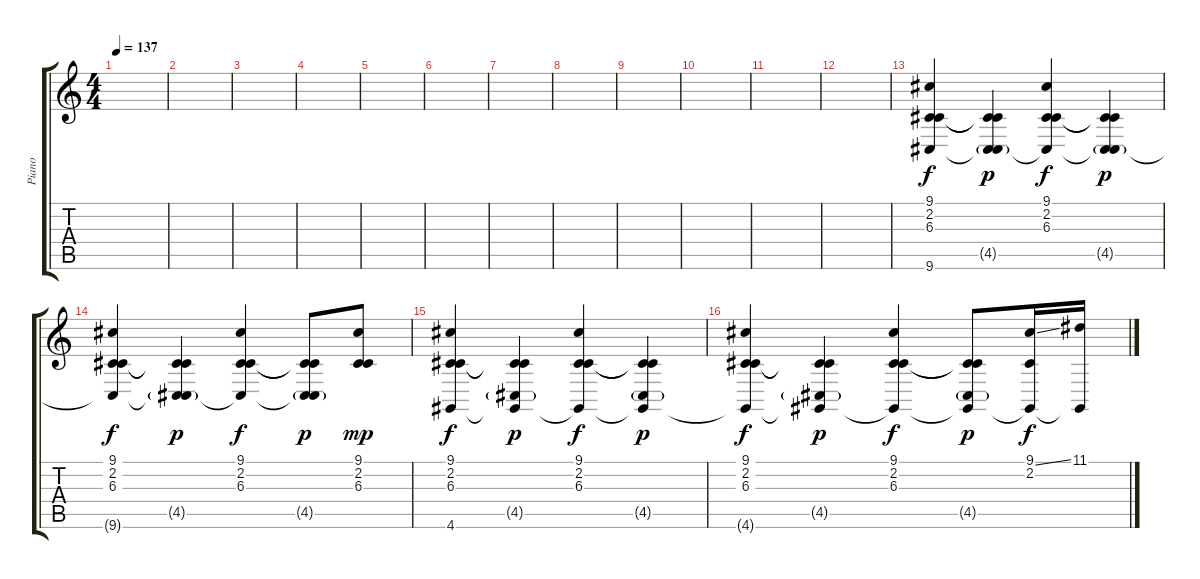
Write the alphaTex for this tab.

\track ("Piano" "Piano") {instrument acousticgrandpiano}
\staff {score tabs}
\tuning (E4 B3 G3 D3 A2 E2) {hide}
\ts (4 4)
\tempo 137
\clef g2
\ks c
|
|
|
|
|
|
|
|
|
|
|
|
(9.1 2.2 6.3 9.6).4{dy f volume 10} (2.2{t} 6.3{t} 4.5{g} 9.6{t}).4{dy p} (9.1 2.2 6.3 9.6{t}).4{dy f} (2.2{t} 6.3{t} 4.5{g} 9.6{t}).4{dy p} |
(9.1 2.2 6.3 9.6{t}).4{dy f} (2.2{t} 6.3{t} 4.5{g} 9.6{t}).4{dy p} (9.1 2.2 6.3 9.6{t}).4{dy f} (2.2{t} 6.3{t} 4.5{g} 9.6{t}).8{dy p} (9.1 2.2 6.3).8{dy mp} |
(9.1 2.2 6.3 4.6).4{dy f} (2.2{t} 6.3{t} 4.5{g} 4.6{t}).4{dy p} (9.1 2.2 6.3 4.6{t}).4{dy f} (2.2{t} 6.3{t} 4.5{g} 4.6{t}).4{dy p} |
(9.1 2.2 6.3 4.6{t}).4{dy f} (2.2{t} 6.3{t} 4.5{g} 4.6{t}).4{dy p} (9.1 2.2 6.3 4.6{t}).4{dy f} (2.2{t} 6.3{t} 4.5{g} 4.6{t}).8{dy p} (9.1{ss} 2.2 4.6{t}).16{dy f} (11.1 4.6{t}).16
